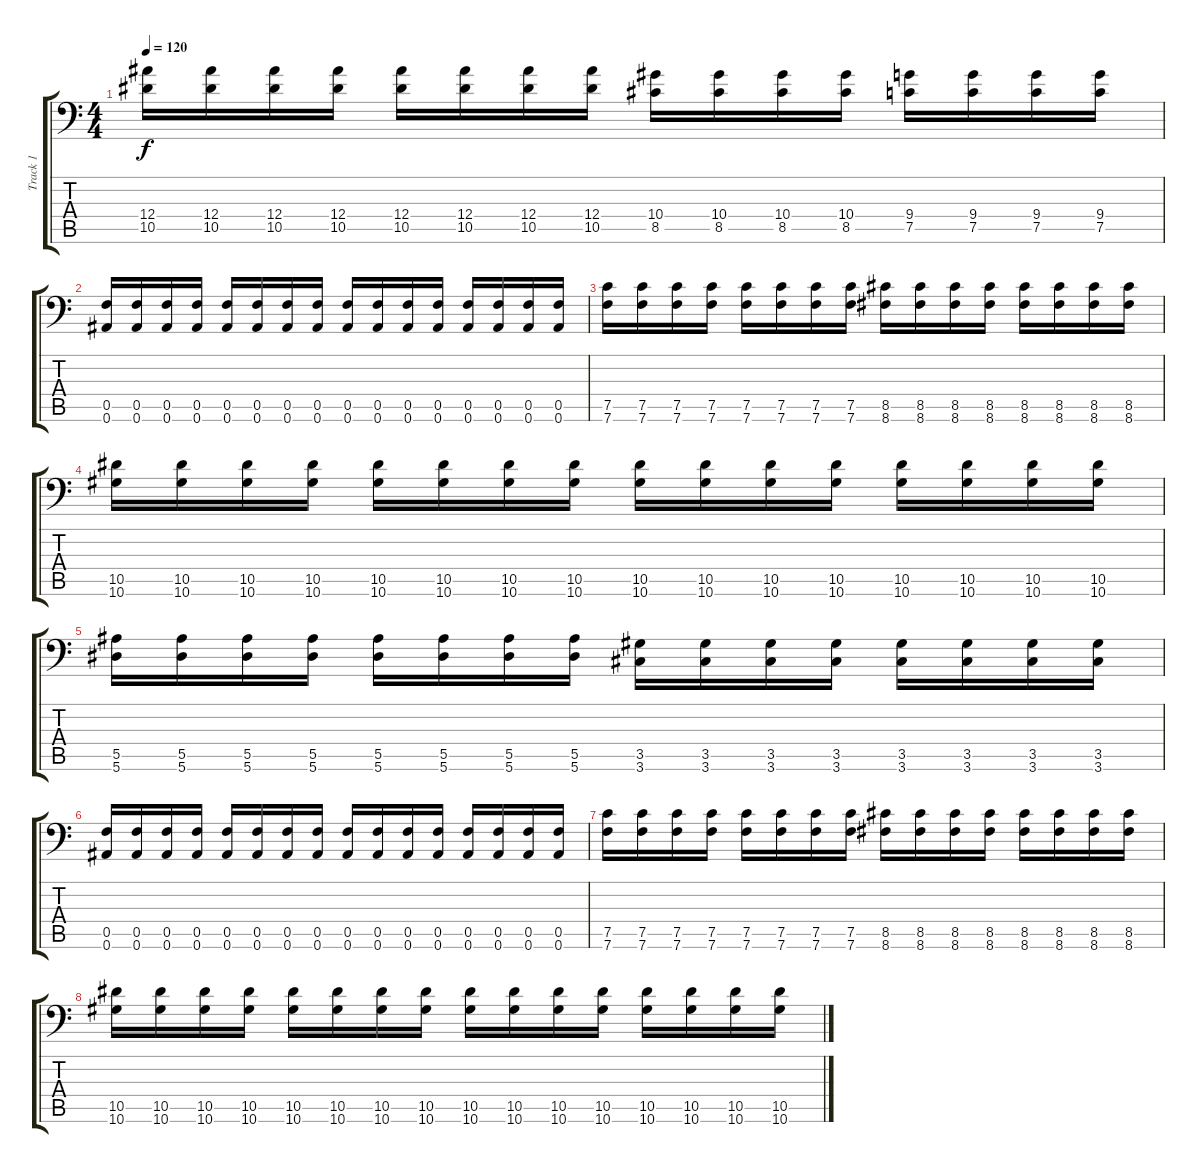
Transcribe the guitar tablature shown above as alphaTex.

\track ("Track 1" "Track 1") {instrument distortionguitar}
\staff {score tabs}
\tuning (C4 G3 Eb3 Bb2 F2 Bb1) {hide}
\ts (4 4)
\tempo 120
\clef f4
\ks c
(12.4 10.5).16{dy f} (12.4 10.5).16 (12.4 10.5).16 (12.4 10.5).16 (12.4 10.5).16 (12.4 10.5).16 (12.4 10.5).16 (12.4 10.5).16 (10.4 8.5).16 (10.4 8.5).16 (10.4 8.5).16 (10.4 8.5).16 (9.4 7.5).16 (9.4 7.5).16 (9.4 7.5).16 (9.4 7.5).16 |
(0.5 0.6).16 (0.5 0.6).16 (0.5 0.6).16 (0.5 0.6).16 (0.5 0.6).16 (0.5 0.6).16 (0.5 0.6).16 (0.5 0.6).16 (0.5 0.6).16 (0.5 0.6).16 (0.5 0.6).16 (0.5 0.6).16 (0.5 0.6).16 (0.5 0.6).16 (0.5 0.6).16 (0.5 0.6).16 |
(7.5 7.6).16 (7.5 7.6).16 (7.5 7.6).16 (7.5 7.6).16 (7.5 7.6).16 (7.5 7.6).16 (7.5 7.6).16 (7.5 7.6).16 (8.5 8.6).16 (8.5 8.6).16 (8.5 8.6).16 (8.5 8.6).16 (8.5 8.6).16 (8.5 8.6).16 (8.5 8.6).16 (8.5 8.6).16 |
(10.5 10.6).16 (10.5 10.6).16 (10.5 10.6).16 (10.5 10.6).16 (10.5 10.6).16 (10.5 10.6).16 (10.5 10.6).16 (10.5 10.6).16 (10.5 10.6).16 (10.5 10.6).16 (10.5 10.6).16 (10.5 10.6).16 (10.5 10.6).16 (10.5 10.6).16 (10.5 10.6).16 (10.5 10.6).16 |
(5.5 5.6).16 (5.5 5.6).16 (5.5 5.6).16 (5.5 5.6).16 (5.5 5.6).16 (5.5 5.6).16 (5.5 5.6).16 (5.5 5.6).16 (3.5 3.6).16 (3.5 3.6).16 (3.5 3.6).16 (3.5 3.6).16 (3.5 3.6).16 (3.5 3.6).16 (3.5 3.6).16 (3.5 3.6).16 |
(0.5 0.6).16 (0.5 0.6).16 (0.5 0.6).16 (0.5 0.6).16 (0.5 0.6).16 (0.5 0.6).16 (0.5 0.6).16 (0.5 0.6).16 (0.5 0.6).16 (0.5 0.6).16 (0.5 0.6).16 (0.5 0.6).16 (0.5 0.6).16 (0.5 0.6).16 (0.5 0.6).16 (0.5 0.6).16 |
(7.5 7.6).16 (7.5 7.6).16 (7.5 7.6).16 (7.5 7.6).16 (7.5 7.6).16 (7.5 7.6).16 (7.5 7.6).16 (7.5 7.6).16 (8.5 8.6).16 (8.5 8.6).16 (8.5 8.6).16 (8.5 8.6).16 (8.5 8.6).16 (8.5 8.6).16 (8.5 8.6).16 (8.5 8.6).16 |
(10.5 10.6).16 (10.5 10.6).16 (10.5 10.6).16 (10.5 10.6).16 (10.5 10.6).16 (10.5 10.6).16 (10.5 10.6).16 (10.5 10.6).16 (10.5 10.6).16 (10.5 10.6).16 (10.5 10.6).16 (10.5 10.6).16 (10.5 10.6).16 (10.5 10.6).16 (10.5 10.6).16 (10.5 10.6).16
